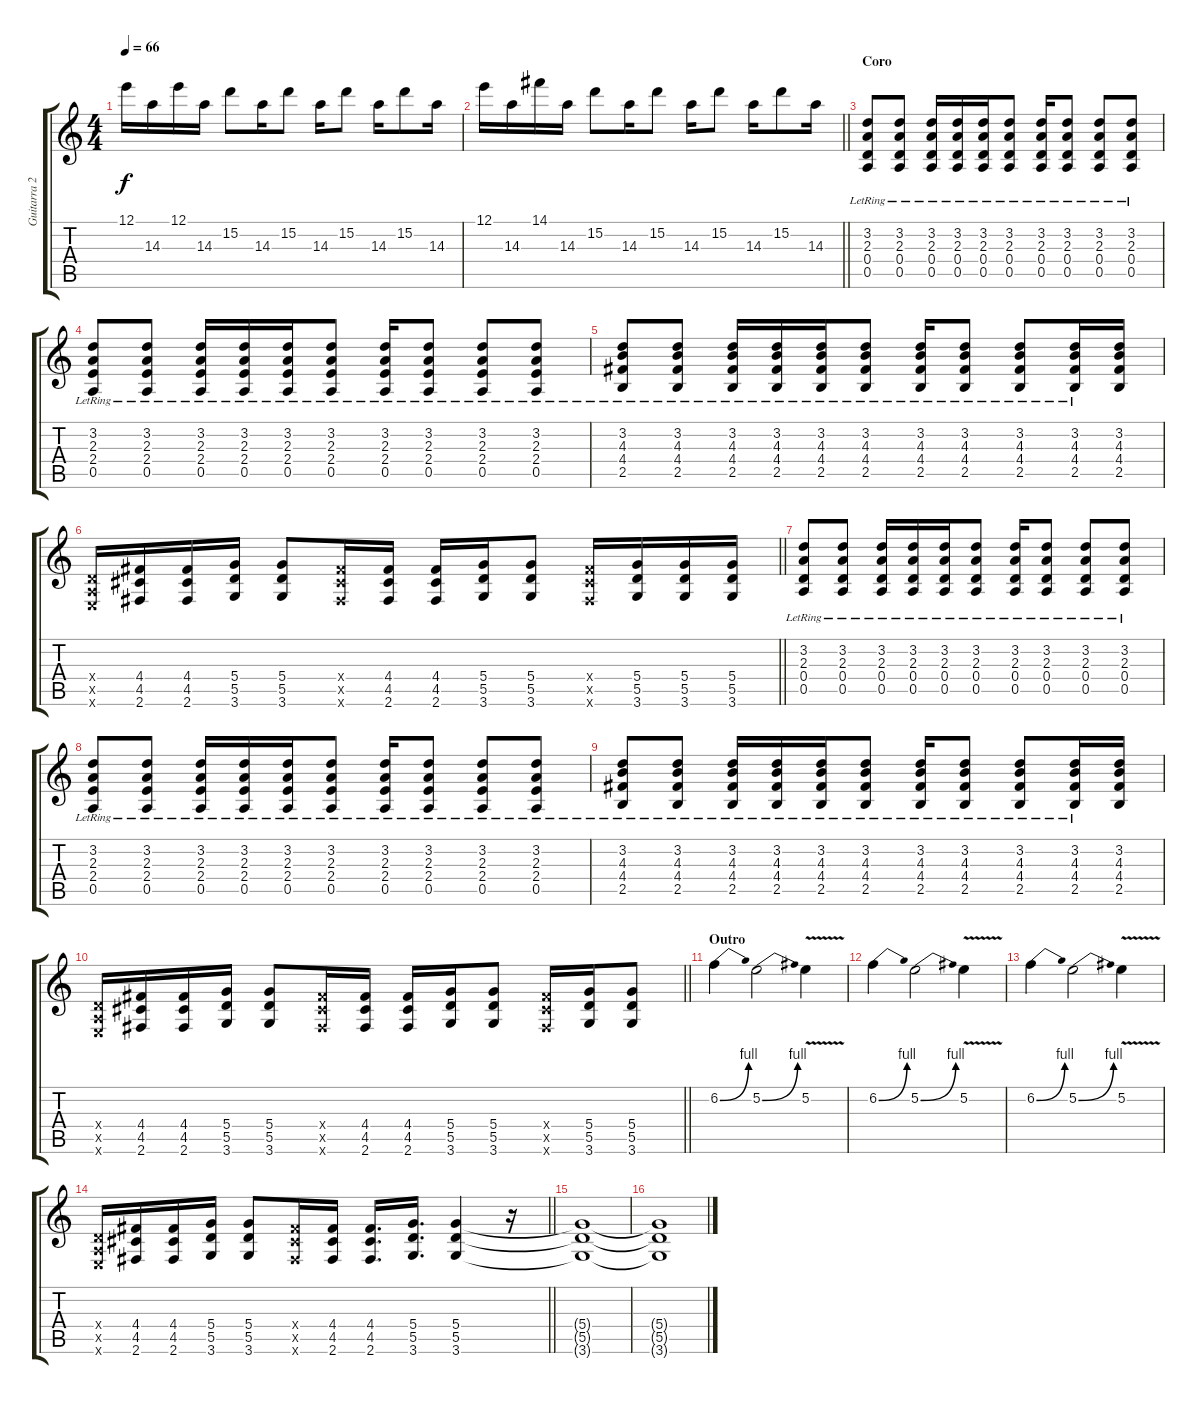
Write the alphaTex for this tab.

\track ("Guitarra 2" "Guitarra 2") {instrument overdrivenguitar}
\staff {score tabs}
\tuning (E4 B3 G3 D3 A2 E2) {hide}
\ts (4 4)
\tempo 66
\clef g2
\ks c
12.1.16{dy f} 14.3.16 12.1.16 14.3.16 15.2.8 14.3.16 15.2.8 14.3.16 15.2.8 14.3.16 15.2.8 14.3.16 |
\barLineRight lightlight
12.1.16 14.3.16 14.1.16 14.3.16 15.2.8 14.3.16 15.2.8 14.3.16 15.2.8 14.3.16 15.2.8 14.3.16 |
\section ("" "Coro")
(3.2{lr} 2.3{lr} 0.4{lr} 0.5{lr}).8 (3.2{lr} 2.3{lr} 0.4{lr} 0.5{lr}).8 (3.2{lr} 2.3{lr} 0.4{lr} 0.5{lr}).16 (3.2{lr} 2.3{lr} 0.4{lr} 0.5{lr}).16 (3.2{lr} 2.3{lr} 0.4{lr} 0.5{lr}).16 (3.2{lr} 2.3{lr} 0.4{lr} 0.5{lr}).8 (3.2{lr} 2.3{lr} 0.4{lr} 0.5{lr}).16 (3.2{lr} 2.3{lr} 0.4{lr} 0.5{lr}).8 (3.2{lr} 2.3{lr} 0.4{lr} 0.5{lr}).8 (3.2{lr} 2.3{lr} 0.4{lr} 0.5{lr}).8 |
(3.2{lr} 2.3{lr} 2.4{lr} 0.5{lr}).8 (3.2{lr} 2.3{lr} 2.4{lr} 0.5{lr}).8 (3.2{lr} 2.3{lr} 2.4{lr} 0.5{lr}).16 (3.2{lr} 2.3{lr} 2.4{lr} 0.5{lr}).16 (3.2{lr} 2.3{lr} 2.4{lr} 0.5{lr}).16 (3.2{lr} 2.3{lr} 2.4{lr} 0.5{lr}).8 (3.2{lr} 2.3{lr} 2.4{lr} 0.5{lr}).16 (3.2{lr} 2.3{lr} 2.4{lr} 0.5{lr}).8 (3.2{lr} 2.3{lr} 2.4{lr} 0.5{lr}).8 (3.2{lr} 2.3{lr} 2.4{lr} 0.5{lr}).8 |
(3.2{lr} 4.3{lr} 4.4{lr} 2.5{lr}).8 (3.2{lr} 4.3{lr} 4.4{lr} 2.5{lr}).8 (3.2{lr} 4.3{lr} 4.4{lr} 2.5{lr}).16 (3.2{lr} 4.3{lr} 4.4{lr} 2.5{lr}).16 (3.2{lr} 4.3{lr} 4.4{lr} 2.5{lr}).16 (3.2{lr} 4.3{lr} 4.4{lr} 2.5{lr}).8 (3.2{lr} 4.3{lr} 4.4{lr} 2.5{lr}).16 (3.2{lr} 4.3{lr} 4.4{lr} 2.5{lr}).8 (3.2{lr} 4.3{lr} 4.4{lr} 2.5{lr}).8 (3.2{lr} 4.3{lr} 4.4{lr} 2.5{lr}).16 (3.2 4.3 4.4 2.5).16 |
\barLineRight lightlight
(0.4{x} 0.5{x} 0.6{x}).16 (4.4 4.5 2.6).16 (4.4 4.5 2.6).16 (5.4 5.5 3.6).16 (5.4 5.5 3.6).8 (4.4{x} 4.5{x} 2.6{x}).16 (4.4 4.5 2.6).16 (4.4 4.5 2.6).16 (5.4 5.5 3.6).16 (5.4 5.5 3.6).8 (4.4{x} 4.5{x} 2.6{x}).16 (5.4 5.5 3.6).16 (5.4 5.5 3.6).16 (5.4 5.5 3.6).16 |
(3.2{lr} 2.3{lr} 0.4{lr} 0.5{lr}).8 (3.2{lr} 2.3{lr} 0.4{lr} 0.5{lr}).8 (3.2{lr} 2.3{lr} 0.4{lr} 0.5{lr}).16 (3.2{lr} 2.3{lr} 0.4{lr} 0.5{lr}).16 (3.2{lr} 2.3{lr} 0.4{lr} 0.5{lr}).16 (3.2{lr} 2.3{lr} 0.4{lr} 0.5{lr}).8 (3.2{lr} 2.3{lr} 0.4{lr} 0.5{lr}).16 (3.2{lr} 2.3{lr} 0.4{lr} 0.5{lr}).8 (3.2{lr} 2.3{lr} 0.4{lr} 0.5{lr}).8 (3.2{lr} 2.3{lr} 0.4{lr} 0.5{lr}).8 |
(3.2{lr} 2.3{lr} 2.4{lr} 0.5{lr}).8 (3.2{lr} 2.3{lr} 2.4{lr} 0.5{lr}).8 (3.2{lr} 2.3{lr} 2.4{lr} 0.5{lr}).16 (3.2{lr} 2.3{lr} 2.4{lr} 0.5{lr}).16 (3.2{lr} 2.3{lr} 2.4{lr} 0.5{lr}).16 (3.2{lr} 2.3{lr} 2.4{lr} 0.5{lr}).8 (3.2{lr} 2.3{lr} 2.4{lr} 0.5{lr}).16 (3.2{lr} 2.3{lr} 2.4{lr} 0.5{lr}).8 (3.2{lr} 2.3{lr} 2.4{lr} 0.5{lr}).8 (3.2{lr} 2.3{lr} 2.4{lr} 0.5{lr}).8 |
(3.2{lr} 4.3{lr} 4.4{lr} 2.5{lr}).8 (3.2{lr} 4.3{lr} 4.4{lr} 2.5{lr}).8 (3.2{lr} 4.3{lr} 4.4{lr} 2.5{lr}).16 (3.2{lr} 4.3{lr} 4.4{lr} 2.5{lr}).16 (3.2{lr} 4.3{lr} 4.4{lr} 2.5{lr}).16 (3.2{lr} 4.3{lr} 4.4{lr} 2.5{lr}).8 (3.2{lr} 4.3{lr} 4.4{lr} 2.5{lr}).16 (3.2{lr} 4.3{lr} 4.4{lr} 2.5{lr}).8 (3.2{lr} 4.3{lr} 4.4{lr} 2.5{lr}).8 (3.2{lr} 4.3{lr} 4.4{lr} 2.5{lr}).16 (3.2 4.3 4.4 2.5).16 |
\barLineRight lightlight
(0.4{x} 0.5{x} 0.6{x}).16 (4.4 4.5 2.6).16 (4.4 4.5 2.6).16 (5.4 5.5 3.6).16 (5.4 5.5 3.6).8 (4.4{x} 4.5{x} 2.6{x}).16 (4.4 4.5 2.6).16 (4.4 4.5 2.6).16 (5.4 5.5 3.6).16 (5.4 5.5 3.6).8 (4.4{x} 4.5{x} 2.6{x}).16 (5.4 5.5 3.6).16 (5.4 5.5 3.6).8 |
\section ("" "Outro")
6.2{be (bend 0 0 60 4)}.4 5.2{be (bend 0 0 60 4)}.2 5.2{v}.4 |
6.2{be (bend 0 0 60 4)}.4 5.2{be (bend 0 0 60 4)}.2 5.2{v}.4 |
6.2{be (bend 0 0 60 4)}.4 5.2{be (bend 0 0 60 4)}.2 5.2{v}.4 |
\barLineRight lightlight
(0.4{x} 0.5{x} 0.6{x}).16 (4.4 4.5 2.6).16 (4.4 4.5 2.6).16 (5.4 5.5 3.6).16 (5.4 5.5 3.6).8 (4.4{x} 4.5{x} 2.6{x}).16 (4.4 4.5 2.6).16 (4.4 4.5 2.6).16{d} (5.4 5.5 3.6).16{d} (5.4 5.5 3.6).4 r.16 |
(5.4{t} 5.5{t} 3.6{t}).1 |
(5.4{t} 5.5{t} 3.6{t}).1
